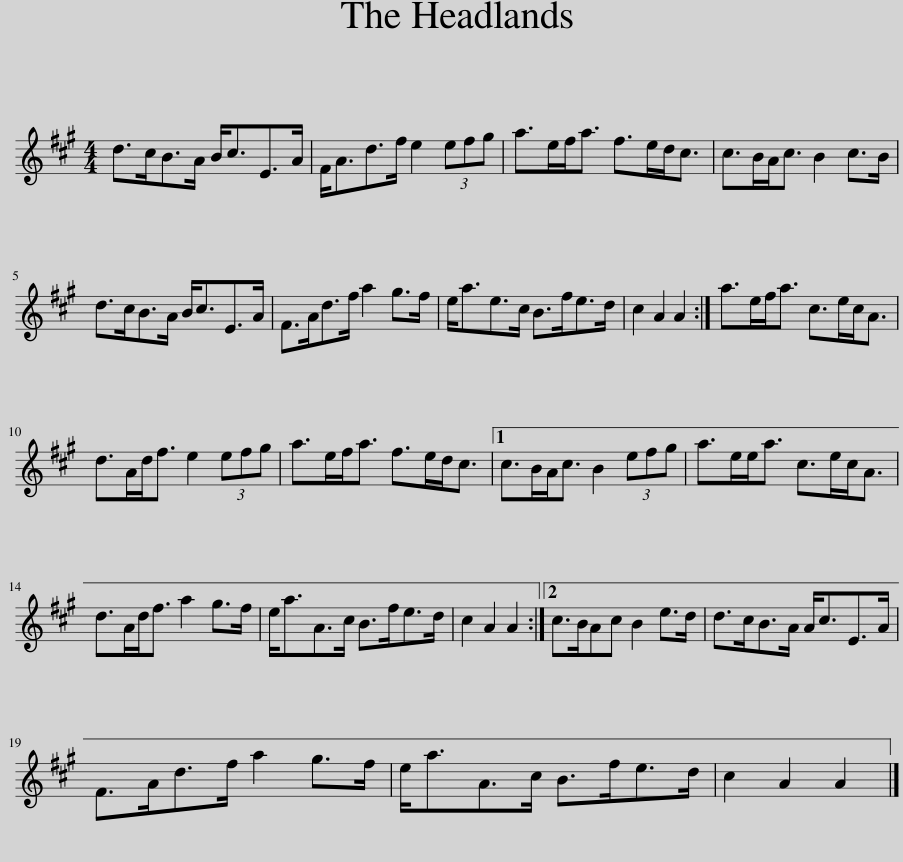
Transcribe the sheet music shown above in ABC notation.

X:1
L:1/8
M:4/4
I:linebreak $
K:A
V:1 treble
V:1
 d>cB>A B<cE>A | F<Ad>f e2 (3efg | a>ef<a f>ed<c | c>BA<c B2 c>B |$ d>cB>A B<cE>A | %5
 F>Ad>f a2 g>f | e<ae>c B>fe>d | c2 A2 A2 :| a>ef<a c>ec<A |$ d>Ad<f e2 (3efg | %10
 a>ef<a f>ed<c |1 c>BA<c B2 (3efg | a>ee<a c>ec<A |$ d>Ad<f a2 g>f | e<aA>c B>fe>d | %15
 c2 A2 A2 :|2 c>BAc B2 e>d | d>cB>A A<cE>A |$ F>Ad>f a2 g>f | e<aA>c B>fe>d | %20
 c2 A2 A2 |] %21
